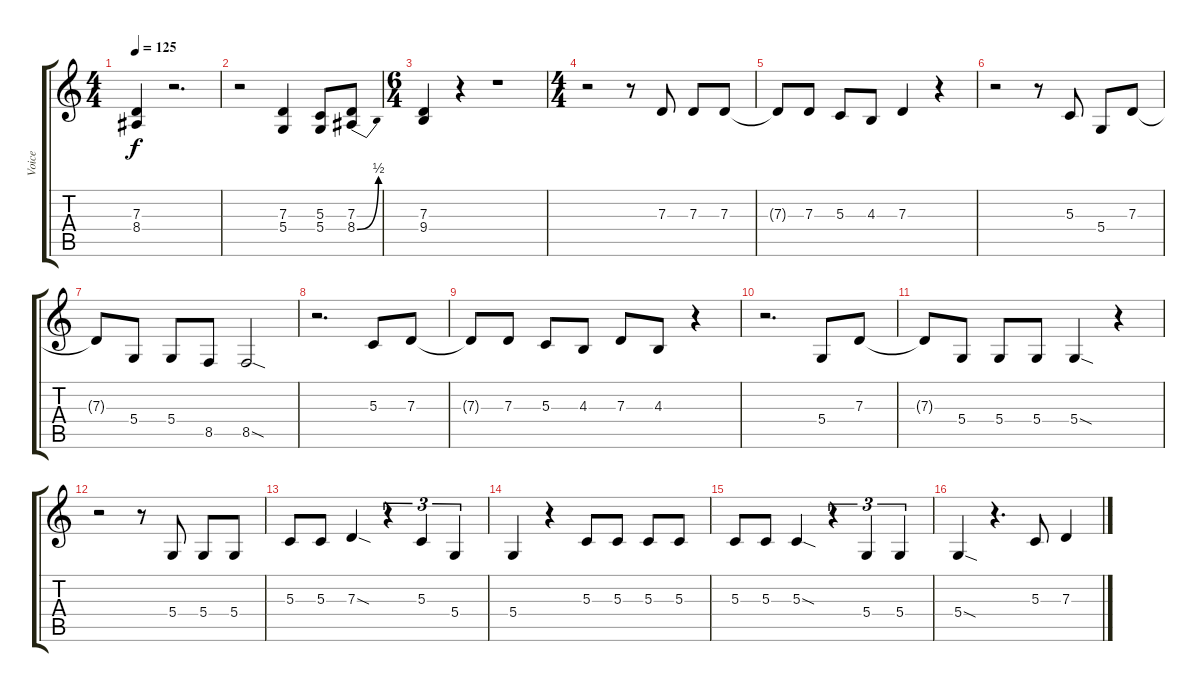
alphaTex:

\track ("Voice" "Voice") {instrument shanai}
\staff {score tabs}
\tuning (E4 B3 G3 D3 A2 E2) {hide}
\ts (4 4)
\tempo 125
\clef g2
\ks c
(7.3{t} 8.4{t}).4{dy f} r.2{d} |
r.2 (7.3 5.4).4 (5.3 5.4).8 (7.3 8.4{be (bend 0 0 60 2)}).8 |
\ts (6 4)
(7.3 9.4).4 r.4 r.1 |
\ts (4 4)
r.2 r.8 7.3.8 7.3.8 7.3.8 |
7.3{t}.8 7.3.8 5.3.8 4.3.8 7.3.4 r.4 |
r.2 r.8 5.3.8 5.4.8 7.3.8 |
7.3{t}.8 5.4.8 5.4.8 8.5.8 8.5{sod}.2 |
r.2{d} 5.3.8 7.3.8 |
7.3{t}.8 7.3.8 5.3.8 4.3.8 7.3.8 4.3.8 r.4 |
r.2{d} 5.4.8 7.3.8 |
7.3{t}.8 5.4.8 5.4.8 5.4.8 5.4{sod}.4 r.4 |
r.2 r.8 5.4.8 5.4.8 5.4.8 |
5.3.8 5.3.8 7.3{sod}.4 r.4{tu (3 2)} 5.3.4{tu (3 2)} 5.4.4{tu (3 2)} |
5.4.4 r.4 5.3.8 5.3.8 5.3.8 5.3.8 |
5.3.8 5.3.8 5.3{sod}.4 r.4{tu (3 2)} 5.4.4{tu (3 2)} 5.4.4{tu (3 2)} |
5.4{sod}.4 r.4{d} 5.3.8 7.3.4
